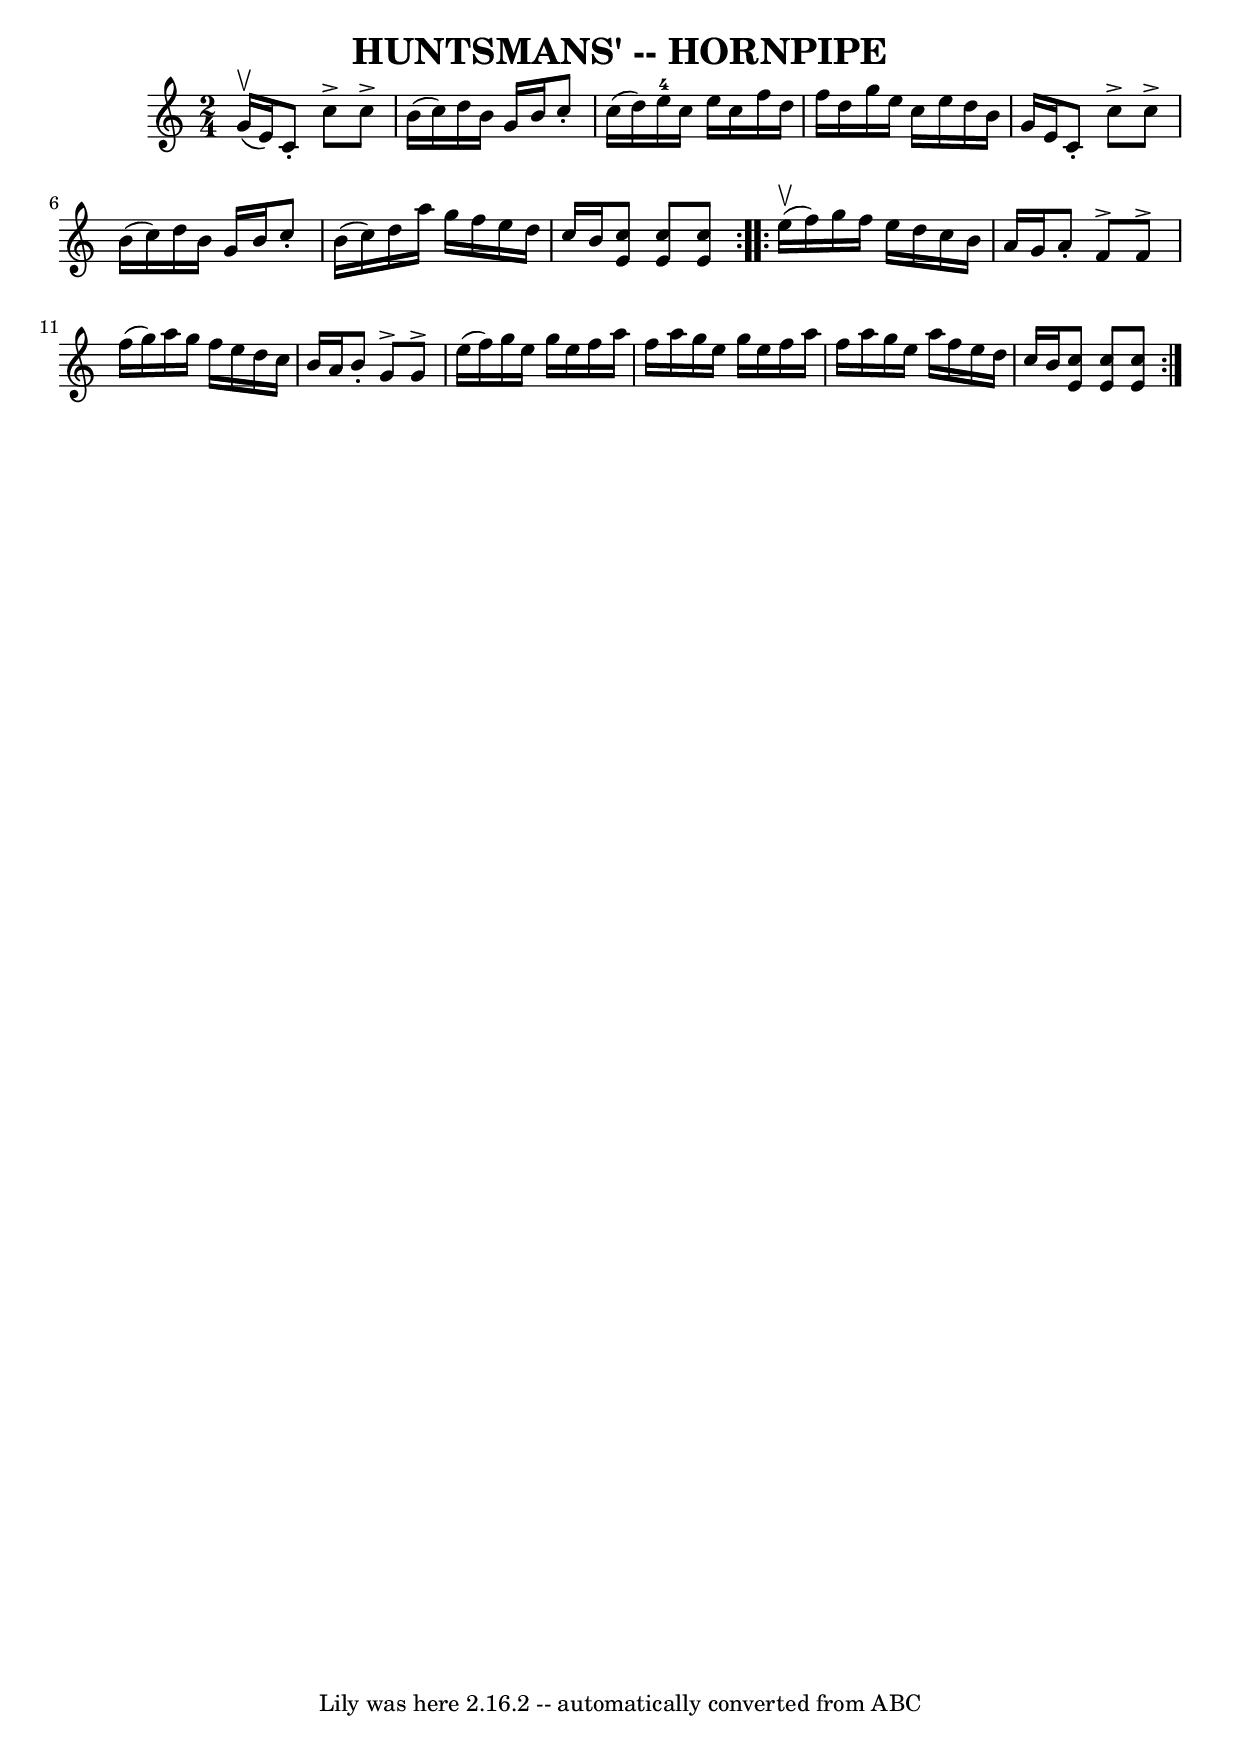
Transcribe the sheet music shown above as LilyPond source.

\version "2.16.2"
\include "Mammoth.ily"
\header {
  %% book = "Ryan's Mammoth Collection of Fiddle Tunes"
  crossRefNumber = "1"
  footnotes = ""
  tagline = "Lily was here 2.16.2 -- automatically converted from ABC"
  title = "HUNTSMANS' -- HORNPIPE"

}
voicedefault =  {



  \repeat volta 2 {

    \time 2/4
    \key c \major
    g'16 (^\upbow e'16) |
    c'8-. c''8^\accent c''8^\accent b'16 (c''16) |
    d''16 b'16 g'16 b'16 c''8-. c''16 (d''16) |
    e''16-4 c''16 e''16 c''16 f''16 d''16 f''16 d''16 |
    g''16 e''16 c''16 e''16 d''16 b'16 g'16 e'16 |
 |
    c'8-. c''8^\accent c''8^\accent b'16 (c''16) |
    d''16 b'16 g'16 b'16 c''8-. b'16 (c''16) |
    d''16 a''16 g''16 f''16 e''16 d''16 c''16 b'16 |
    << c''8 e'8   >> << c''8 e'8   >> << c''8 e'8   >>   

  }     
  \repeat volta 2 {
    e''16 (^\upbow f''16) |
    g''16 f''16 e''16 d''16 c''16 b'16 a'16 g'16 |
    a'8-. f'8^\accent f'8^\accent f''16 (g''16) |
    a''16 g''16 f''16 e''16 d''16 c''16 b'16 a'16 |
    b'8-. g'8^\accent g'8^\accent e''16 (f''16) | |
    g''16 e''16 g''16 e''16 f''16 a''16 f''16 a''16 |
    g''16 e''16 g''16 e''16 f''16 a''16 f''16 a''16 |
    g''16 e''16 a''16 f''16 e''16 d''16 c''16 b'16 |
    << c''8 e'8   >> << c''8 e'8   >> << c''8 e'8   >>   

  }   

}

\score{
  <<

    \context Staff="default"
    {
      \voicedefault 
      
    }

  >>
  \layout {
    
  }
  \midi {
  }

}
